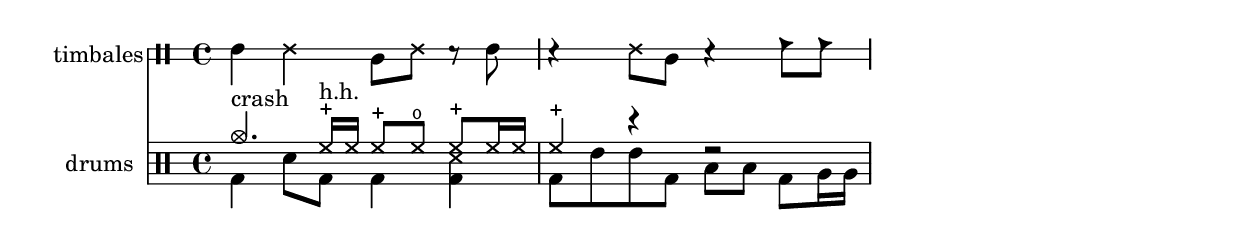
%% Do not edit this file; it is automatically
%% generated from LSR http://lsr.dsi.unimi.it
%% This file is in the public domain.
\version "2.13.31"

\header {
  lsrtags = "rhythms, percussion"

%% Translation of GIT committish: 0b55335aeca1de539bf1125b717e0c21bb6fa31b
  texidoces = "
Mediante la utilización de las potentes herramientas preconfiguradas
como la función @code{\\drummode} y el contexto @code{DrumStaff}, la
introducción de partes para percusión es muy fácil: las percusiones se
sitúan en sus propias posiciones de pentagrama (con una clave
especial) y tienen las cabezas correspondientes al instrumento.  Es
posible añadir un símbolo adicional a la percusión o reducir el número
de líneas.

"
  doctitlees = "Escritura de partes de percusión"


%% Translation of GIT committish: 9a65042d49324f2e3dff18c4b0858def81232eea
  texidocfr = "
Grâce à la puissance des outils préconfigurés tels que la fonction
@code{\\drummode} et le contexte @code{DrumStaff}, la saisie de
parties pour percussions est extrêmement simplifiée : chaque composant
d'une batterie trouve sa place sur une portée dédiée (avec une clef
spécifique) et les têtes de note sont spécifiques à chaque élément.
Il est également possible d'affecter un symbole particulier à chaque
élément, tout comme de restreindre le nombre de lignes de la portée.

"

  doctitlefr = "Ajout de parties de batterie"


  texidoc = "
Using the powerful pre-configured tools such as the @code{\\drummode}
function and the @code{DrumStaff} context, inputting drum parts is
quite easy: drums are placed at their own staff positions (with a
special clef symbol) and have note heads according to the drum.
Attaching an extra symbol to the drum or restricting the number of
lines is possible.

"
  doctitle = "Adding drum parts"
} % begin verbatim

drh = \drummode { cymc4.^"crash" hhc16^"h.h." hh hhc8 hho hhc8 hh16 hh hhc4 r4 r2 }
drl = \drummode { bd4 sn8 bd bd4 << bd ss >>  bd8 tommh tommh bd toml toml bd tomfh16 tomfh }
timb = \drummode { timh4 ssh timl8 ssh r timh r4 ssh8 timl r4 cb8 cb }

\score {
  <<
    \new DrumStaff \with {
      drumStyleTable = #timbales-style
      \override StaffSymbol #'line-count = #2
      \override BarLine #'bar-size = #2
    } <<
      \set Staff.instrumentName = #"timbales"
      \timb
    >>
    \new DrumStaff <<
      \set Staff.instrumentName = #"drums"
      \new DrumVoice { \stemUp \drh }
      \new DrumVoice { \stemDown \drl }
    >>
  >>
  \layout { }
  \midi {
    \context {
      \Score
      tempoWholesPerMinute = #(ly:make-moment 120 4)
    }
  }
}

